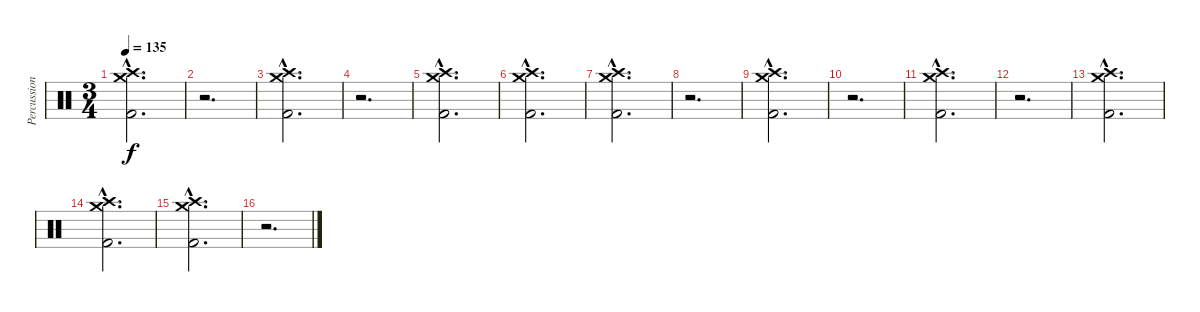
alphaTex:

\track ("Percussion" "Percussion") {instrument percussion}
\staff {score}
\articulation defaults
\ts (3 4)
\tempo 135
\clef neutral
\ks c
("Crash high (hit)"{hac} "Crash medium (hit)"{hac} "Kick (hit) 2"{hac}).2{d dy f} |
r.2{d} |
("Crash high (hit)"{hac} "Crash medium (hit)"{hac} "Kick (hit) 2"{hac}).2{d} |
r.2{d} |
("Crash high (hit)"{hac} "Crash medium (hit)"{hac} "Kick (hit) 2"{hac}).2{d} |
("Crash high (hit)"{hac} "Crash medium (hit)"{hac} "Kick (hit) 2"{hac}).2{d} |
("Crash high (hit)"{hac} "Crash medium (hit)"{hac} "Kick (hit) 2"{hac}).2{d} |
r.2{d} |
("Crash high (hit)"{hac} "Crash medium (hit)"{hac} "Kick (hit) 2"{hac}).2{d} |
r.2{d} |
("Crash high (hit)"{hac} "Crash medium (hit)"{hac} "Kick (hit) 2"{hac}).2{d} |
r.2{d} |
("Crash high (hit)"{hac} "Crash medium (hit)"{hac} "Kick (hit) 2"{hac}).2{d} |
("Crash high (hit)"{hac} "Crash medium (hit)"{hac} "Kick (hit) 2"{hac}).2{d} |
("Crash high (hit)"{hac} "Crash medium (hit)"{hac} "Kick (hit) 2"{hac}).2{d} |
r.2{d}
